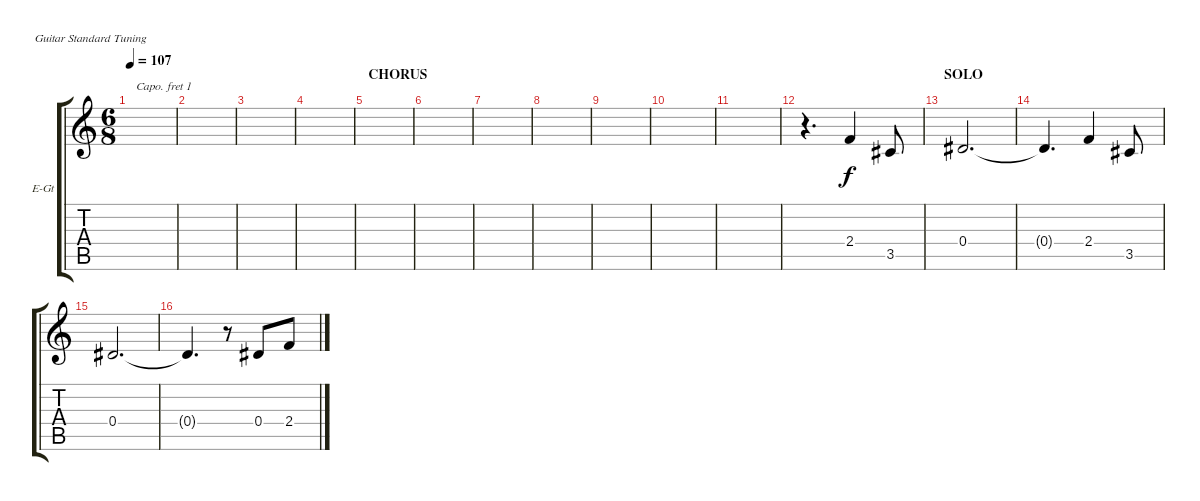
\defaultSystemsLayout 4
\bracketExtendMode groupsimilarinstruments
\firstSystemTrackNameOrientation horizontal
\otherSystemsTrackNameOrientation horizontal
\track ("Electric Guitar" "E-Gt") {instrument electricguitarclean}
\staff {score tabs}
\capo 1
\tuning (E4 B3 G3 D3 A2 E2)
\ts (6 8)
\tempo 107
\clef g2
\scale
0.333333
\ks aminor
|
\scale
0.333333 |
\scale
0.333333 |
\scale
0.333333 |
\section ("" "CHORUS")
\scale
0.333333 |
\scale
0.333333 |
\scale
0.333333 |
\scale
0.333333 |
\scale
0.333333 |
\scale
0.333333 |
\scale
0.333333 |
\scale
0.333333 r.4{d} 2.4.4 3.5.8 |
\section ("" "SOLO")
\scale
0.333333 0.4.2{d} |
\scale
0.333333 0.4{t}.4{d} 2.4.4 3.5.8 |
\scale
0.333333 0.4.2{d} |
\scale
0.333333 0.4{t}.4{d} r.8 0.4.8 2.4.8
